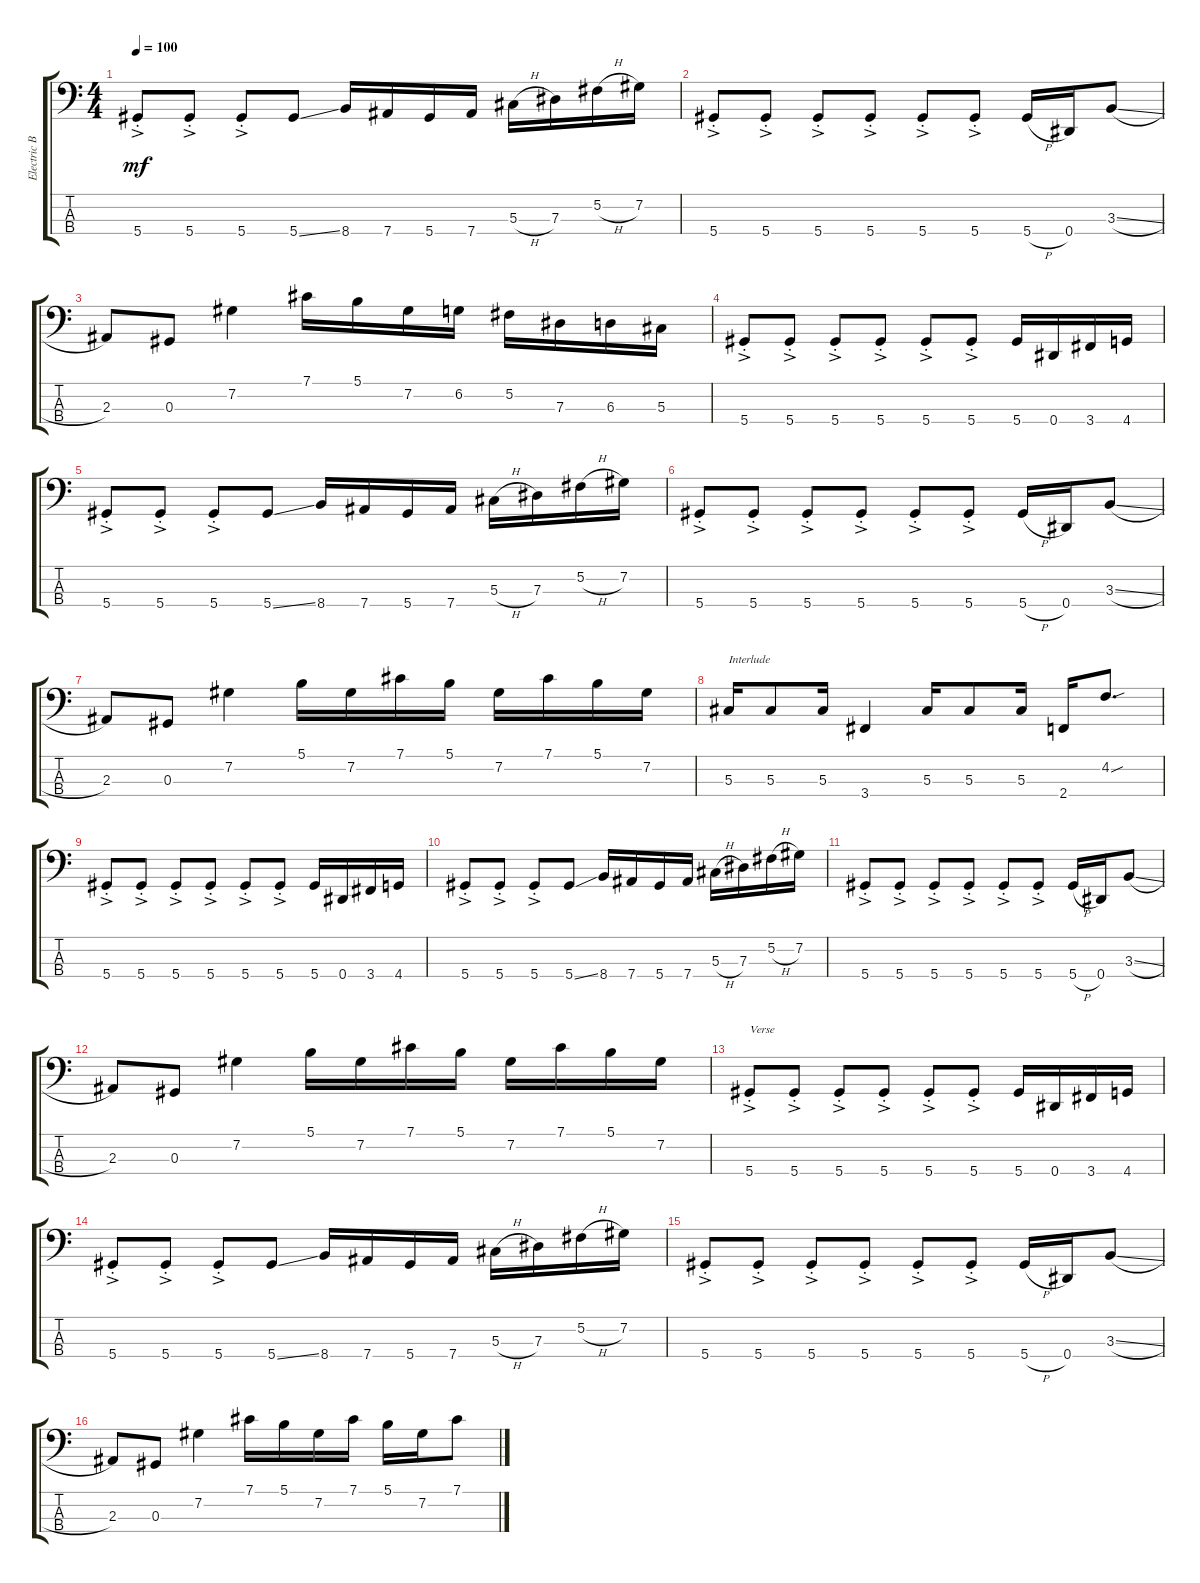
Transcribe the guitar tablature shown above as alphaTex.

\track ("Electric Bass" "Electric B") {instrument electricbassfinger}
\staff {score tabs}
\tuning (Gb2 Db2 Ab1 Eb1) {hide}
\ts (4 4)
\tempo 100
\clef f4
\ks c
5.4{ac st}.8{dy mf} 5.4{ac st}.8 5.4{ac st}.8 5.4{ss}.8 8.4.16 7.4.16 5.4.16 7.4.16 5.3{h}.16 7.3.16 5.2{h}.16 7.2.16 |
5.4{ac st}.8 5.4{ac st}.8 5.4{ac st}.8 5.4{ac st}.8 5.4{ac st}.8 5.4{ac st}.8 5.4{h}.16 0.4.16 3.3{sl}.8 |
2.3.8 0.3.8 7.2.4 7.1.16 5.1.16 7.2.16 6.2.16 5.2.16 7.3.16 6.3.16 5.3.16 |
5.4{ac st}.8 5.4{ac st}.8 5.4{ac st}.8 5.4{ac st}.8 5.4{ac st}.8 5.4{ac st}.8 5.4.16 0.4.16 3.4.16 4.4.16 |
5.4{ac st}.8 5.4{ac st}.8 5.4{ac st}.8 5.4{ss}.8 8.4.16 7.4.16 5.4.16 7.4.16 5.3{h}.16 7.3.16 5.2{h}.16 7.2.16 |
5.4{ac st}.8 5.4{ac st}.8 5.4{ac st}.8 5.4{ac st}.8 5.4{ac st}.8 5.4{ac st}.8 5.4{h}.16 0.4.16 3.3{sl}.8 |
2.3.8 0.3.8 7.2.4 5.1.16 7.2.16 7.1.16 5.1.16 7.2.16 7.1.16 5.1.16 7.2.16 |
5.3.16{txt "Interlude"} 5.3.8 5.3.16 3.4.4 5.3.16 5.3.8 5.3.16 2.4.16 4.2{sou}.8{d} |
5.4{ac st}.8 5.4{ac st}.8 5.4{ac st}.8 5.4{ac st}.8 5.4{ac st}.8 5.4{ac st}.8 5.4.16 0.4.16 3.4.16 4.4.16 |
5.4{ac st}.8 5.4{ac st}.8 5.4{ac st}.8 5.4{ss}.8 8.4.16 7.4.16 5.4.16 7.4.16 5.3{h}.16 7.3.16 5.2{h}.16 7.2.16 |
5.4{ac st}.8 5.4{ac st}.8 5.4{ac st}.8 5.4{ac st}.8 5.4{ac st}.8 5.4{ac st}.8 5.4{h}.16 0.4.16 3.3{sl}.8 |
2.3.8 0.3.8 7.2.4 5.1.16 7.2.16 7.1.16 5.1.16 7.2.16 7.1.16 5.1.16 7.2.16 |
5.4{ac st}.8{txt "Verse"} 5.4{ac st}.8 5.4{ac st}.8 5.4{ac st}.8 5.4{ac st}.8 5.4{ac st}.8 5.4.16 0.4.16 3.4.16 4.4.16 |
5.4{ac st}.8 5.4{ac st}.8 5.4{ac st}.8 5.4{ss}.8 8.4.16 7.4.16 5.4.16 7.4.16 5.3{h}.16 7.3.16 5.2{h}.16 7.2.16 |
5.4{ac st}.8 5.4{ac st}.8 5.4{ac st}.8 5.4{ac st}.8 5.4{ac st}.8 5.4{ac st}.8 5.4{h}.16 0.4.16 3.3{sl}.8 |
2.3.8 0.3.8 7.2.4 7.1.16 5.1.16 7.2.16 7.1.16 5.1.16 7.2.16 7.1.8
